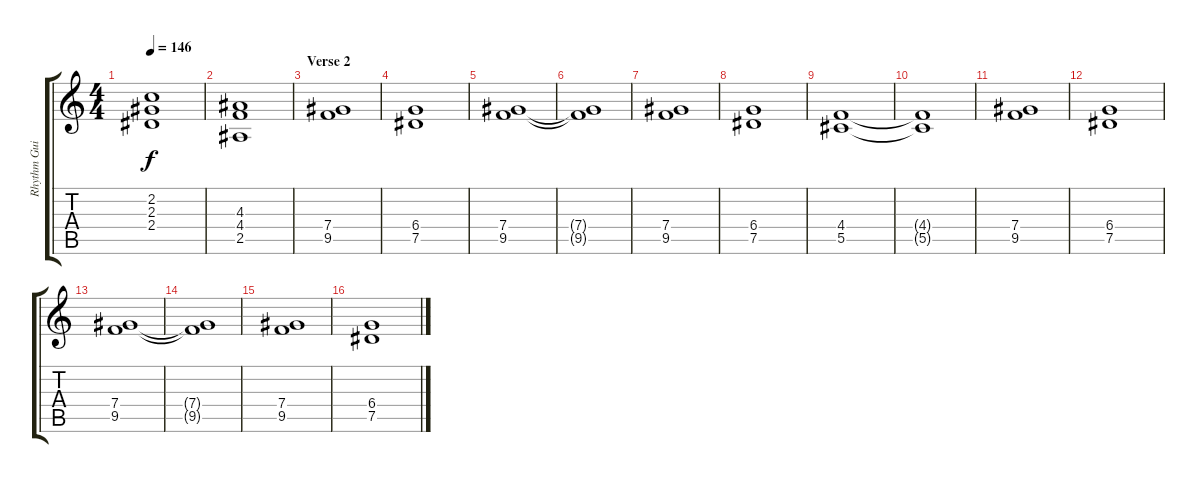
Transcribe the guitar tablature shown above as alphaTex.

\track ("Rhythm Guitar" "Rhythm Gui") {instrument distortionguitar}
\staff {score tabs}
\tuning (Eb4 Bb3 Gb3 Db3 Ab2 Eb2) {hide}
\ts (4 4)
\tempo 146
\clef g2
\ks c
(2.2 2.3 2.4).1{dy f} |
(4.3 4.4 2.5).1 |
\section ("" "Verse 2")
(7.4 9.5).1 |
(6.4 7.5).1 |
(7.4 9.5).1 |
(7.4{t} 9.5{t}).1 |
(7.4 9.5).1 |
(6.4 7.5).1 |
(4.4 5.5).1 |
(4.4{t} 5.5{t}).1 |
(7.4 9.5).1 |
(6.4 7.5).1 |
(7.4 9.5).1 |
(7.4{t} 9.5{t}).1 |
(7.4 9.5).1 |
(6.4 7.5).1
